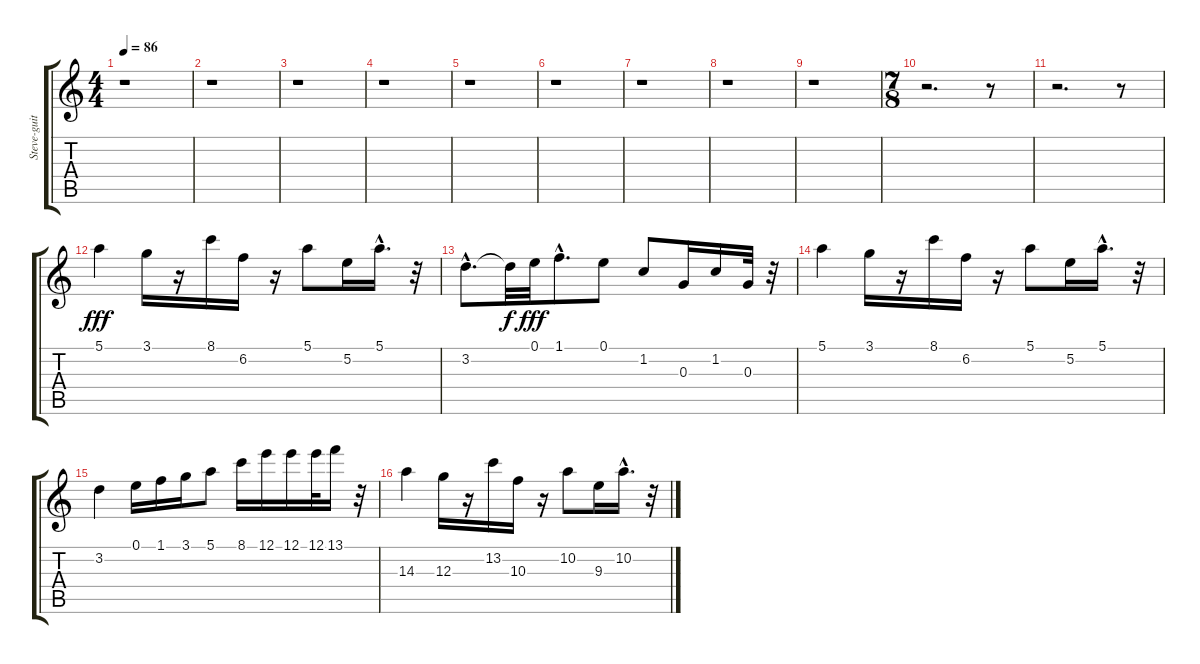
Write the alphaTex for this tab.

\track ("Steve-guitar" "Steve-guit") {instrument distortionguitar}
\staff {score tabs}
\tuning (E4 B3 G3 D3 A2 E2) {hide}
\ts (4 4)
\tempo 86
\clef g2
\ks c
r.1{dy f} |
r.1 |
r.1 |
r.1 |
r.1 |
r.1 |
r.1 |
r.1 |
r.1 |
\ts (7 8)
r.2{d} r.8 |
r.2{d} r.8 |
5.1.4{dy fff volume 11} 3.1.16 r.16 8.1.16 6.2.16 r.16 5.1.8 5.2.16 5.1{hac}.16{d} r.32 |
3.2{hac}.8{d} 3.2{t}.32{dy f} 0.1.32{dy fff} 1.1{hac}.8{d} 0.1.8 1.2.8 0.3.16 1.2.16 0.3.32 r.32 |
5.1.4 3.1.16 r.16 8.1.16 6.2.16 r.16 5.1.8 5.2.16 5.1{hac}.16{d} r.32 |
3.2.4 0.1.16 1.1.16 3.1.16 5.1.8 8.1.16 12.1.16 12.1.16 12.1.32 13.1.16 r.32 |
14.3.4 12.3.16 r.16 13.2.16 10.3.16 r.16 10.2.8 9.3.16 10.2{hac}.16{d} r.32
